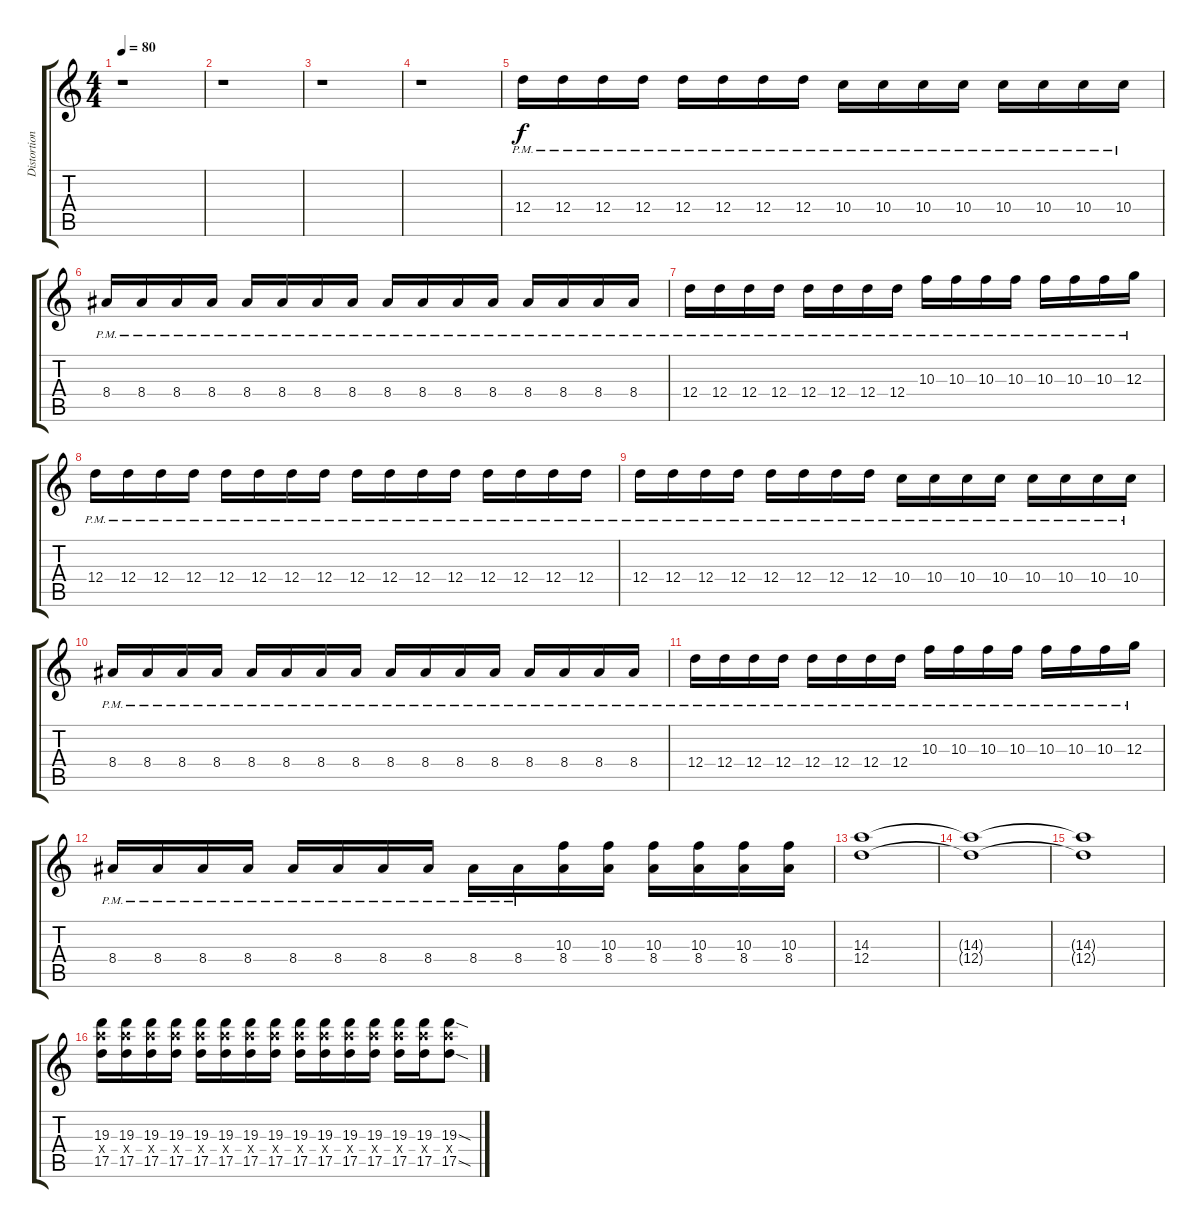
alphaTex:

\track ("Distortion 1" "Distortion") {instrument distortionguitar}
\staff {score tabs}
\tuning (E4 B3 G3 D3 A2 D2) {hide}
\ts (4 4)
\tempo 80
\clef g2
\ks c
r.1{dy f instrument distortionguitar} |
r.1 |
r.1 |
r.1 |
12.4{pm}.16 12.4{pm}.16 12.4{pm}.16 12.4{pm}.16 12.4{pm}.16 12.4{pm}.16 12.4{pm}.16 12.4{pm}.16 10.4{pm}.16 10.4{pm}.16 10.4{pm}.16 10.4{pm}.16 10.4{pm}.16 10.4{pm}.16 10.4{pm}.16 10.4{pm}.16 |
8.4{pm}.16 8.4{pm}.16 8.4{pm}.16 8.4{pm}.16 8.4{pm}.16 8.4{pm}.16 8.4{pm}.16 8.4{pm}.16 8.4{pm}.16 8.4{pm}.16 8.4{pm}.16 8.4{pm}.16 8.4{pm}.16 8.4{pm}.16 8.4{pm}.16 8.4{pm}.16 |
12.4{pm}.16 12.4{pm}.16 12.4{pm}.16 12.4{pm}.16 12.4{pm}.16 12.4{pm}.16 12.4{pm}.16 12.4{pm}.16 10.3{pm}.16 10.3{pm}.16 10.3{pm}.16 10.3{pm}.16 10.3{pm}.16 10.3{pm}.16 10.3{pm}.16 12.3{pm}.16 |
12.4{pm}.16 12.4{pm}.16 12.4{pm}.16 12.4{pm}.16 12.4{pm}.16 12.4{pm}.16 12.4{pm}.16 12.4{pm}.16 12.4{pm}.16 12.4{pm}.16 12.4{pm}.16 12.4{pm}.16 12.4{pm}.16 12.4{pm}.16 12.4{pm}.16 12.4{pm}.16 |
12.4{pm}.16 12.4{pm}.16 12.4{pm}.16 12.4{pm}.16 12.4{pm}.16 12.4{pm}.16 12.4{pm}.16 12.4{pm}.16 10.4{pm}.16 10.4{pm}.16 10.4{pm}.16 10.4{pm}.16 10.4{pm}.16 10.4{pm}.16 10.4{pm}.16 10.4{pm}.16 |
8.4{pm}.16 8.4{pm}.16 8.4{pm}.16 8.4{pm}.16 8.4{pm}.16 8.4{pm}.16 8.4{pm}.16 8.4{pm}.16 8.4{pm}.16 8.4{pm}.16 8.4{pm}.16 8.4{pm}.16 8.4{pm}.16 8.4{pm}.16 8.4{pm}.16 8.4{pm}.16 |
12.4{pm}.16 12.4{pm}.16 12.4{pm}.16 12.4{pm}.16 12.4{pm}.16 12.4{pm}.16 12.4{pm}.16 12.4{pm}.16 10.3{pm}.16 10.3{pm}.16 10.3{pm}.16 10.3{pm}.16 10.3{pm}.16 10.3{pm}.16 10.3{pm}.16 12.3{pm}.16 |
8.4{pm}.16 8.4{pm}.16 8.4{pm}.16 8.4{pm}.16 8.4{pm}.16 8.4{pm}.16 8.4{pm}.16 8.4{pm}.16 8.4{pm}.16 8.4{pm}.16 (10.3 8.4).16 (10.3 8.4).16 (10.3 8.4).16 (10.3 8.4).16 (10.3 8.4).16 (10.3 8.4).16 |
(14.3 12.4).1 |
(14.3{t} 12.4{t}).1 |
(14.3{t} 12.4{t}).1 |
(19.3 19.4{x} 17.5).16 (19.3 19.4{x} 17.5).16 (19.3 19.4{x} 17.5).16 (19.3 19.4{x} 17.5).16 (19.3 19.4{x} 17.5).16 (19.3 19.4{x} 17.5).16 (19.3 19.4{x} 17.5).16 (19.3 19.4{x} 17.5).16 (19.3 19.4{x} 17.5).16 (19.3 19.4{x} 17.5).16 (19.3 19.4{x} 17.5).16 (19.3 19.4{x} 17.5).16 (19.3 19.4{x} 17.5).16 (19.3 19.4{x} 17.5).16 (19.3{sod} 19.4{x} 17.5{sod}).8
